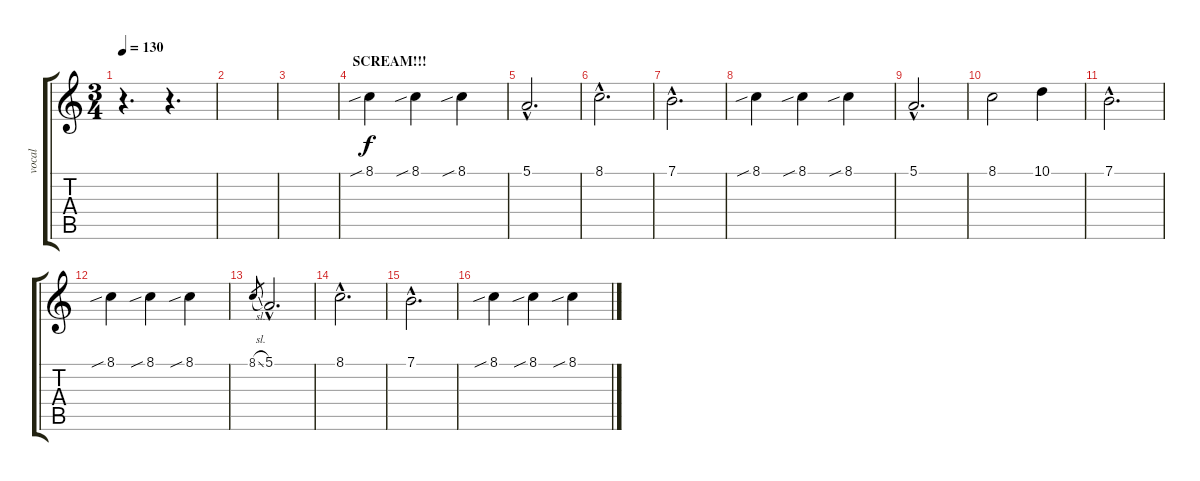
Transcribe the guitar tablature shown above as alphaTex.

\track ("vocal" "vocal") {instrument viola}
\staff {score tabs}
\tuning (E4 B3 G3 D3 A2 E2) {hide}
\ts (3 4)
\tempo 130
\clef g2
\ks c
r.4{d dy f} r.4{d} |
|
|
\section ("" "SCREAM!!!")
8.1{sib}.4 8.1{sib}.4 8.1{sib}.4 |
5.1{hac}.2{d} |
8.1{hac}.2{d} |
7.1{hac}.2{d} |
8.1{sib}.4 8.1{sib}.4 8.1{sib}.4 |
5.1{hac}.2{d} |
8.1.2 10.1.4 |
7.1{hac}.2{d} |
8.1{sib}.4 8.1{sib}.4 8.1{sib}.4 |
8.1{sl}.8{gr} 5.1{hac}.2{d} |
8.1{hac}.2{d} |
7.1{hac}.2{d} |
8.1{sib}.4 8.1{sib}.4 8.1{sib}.4
